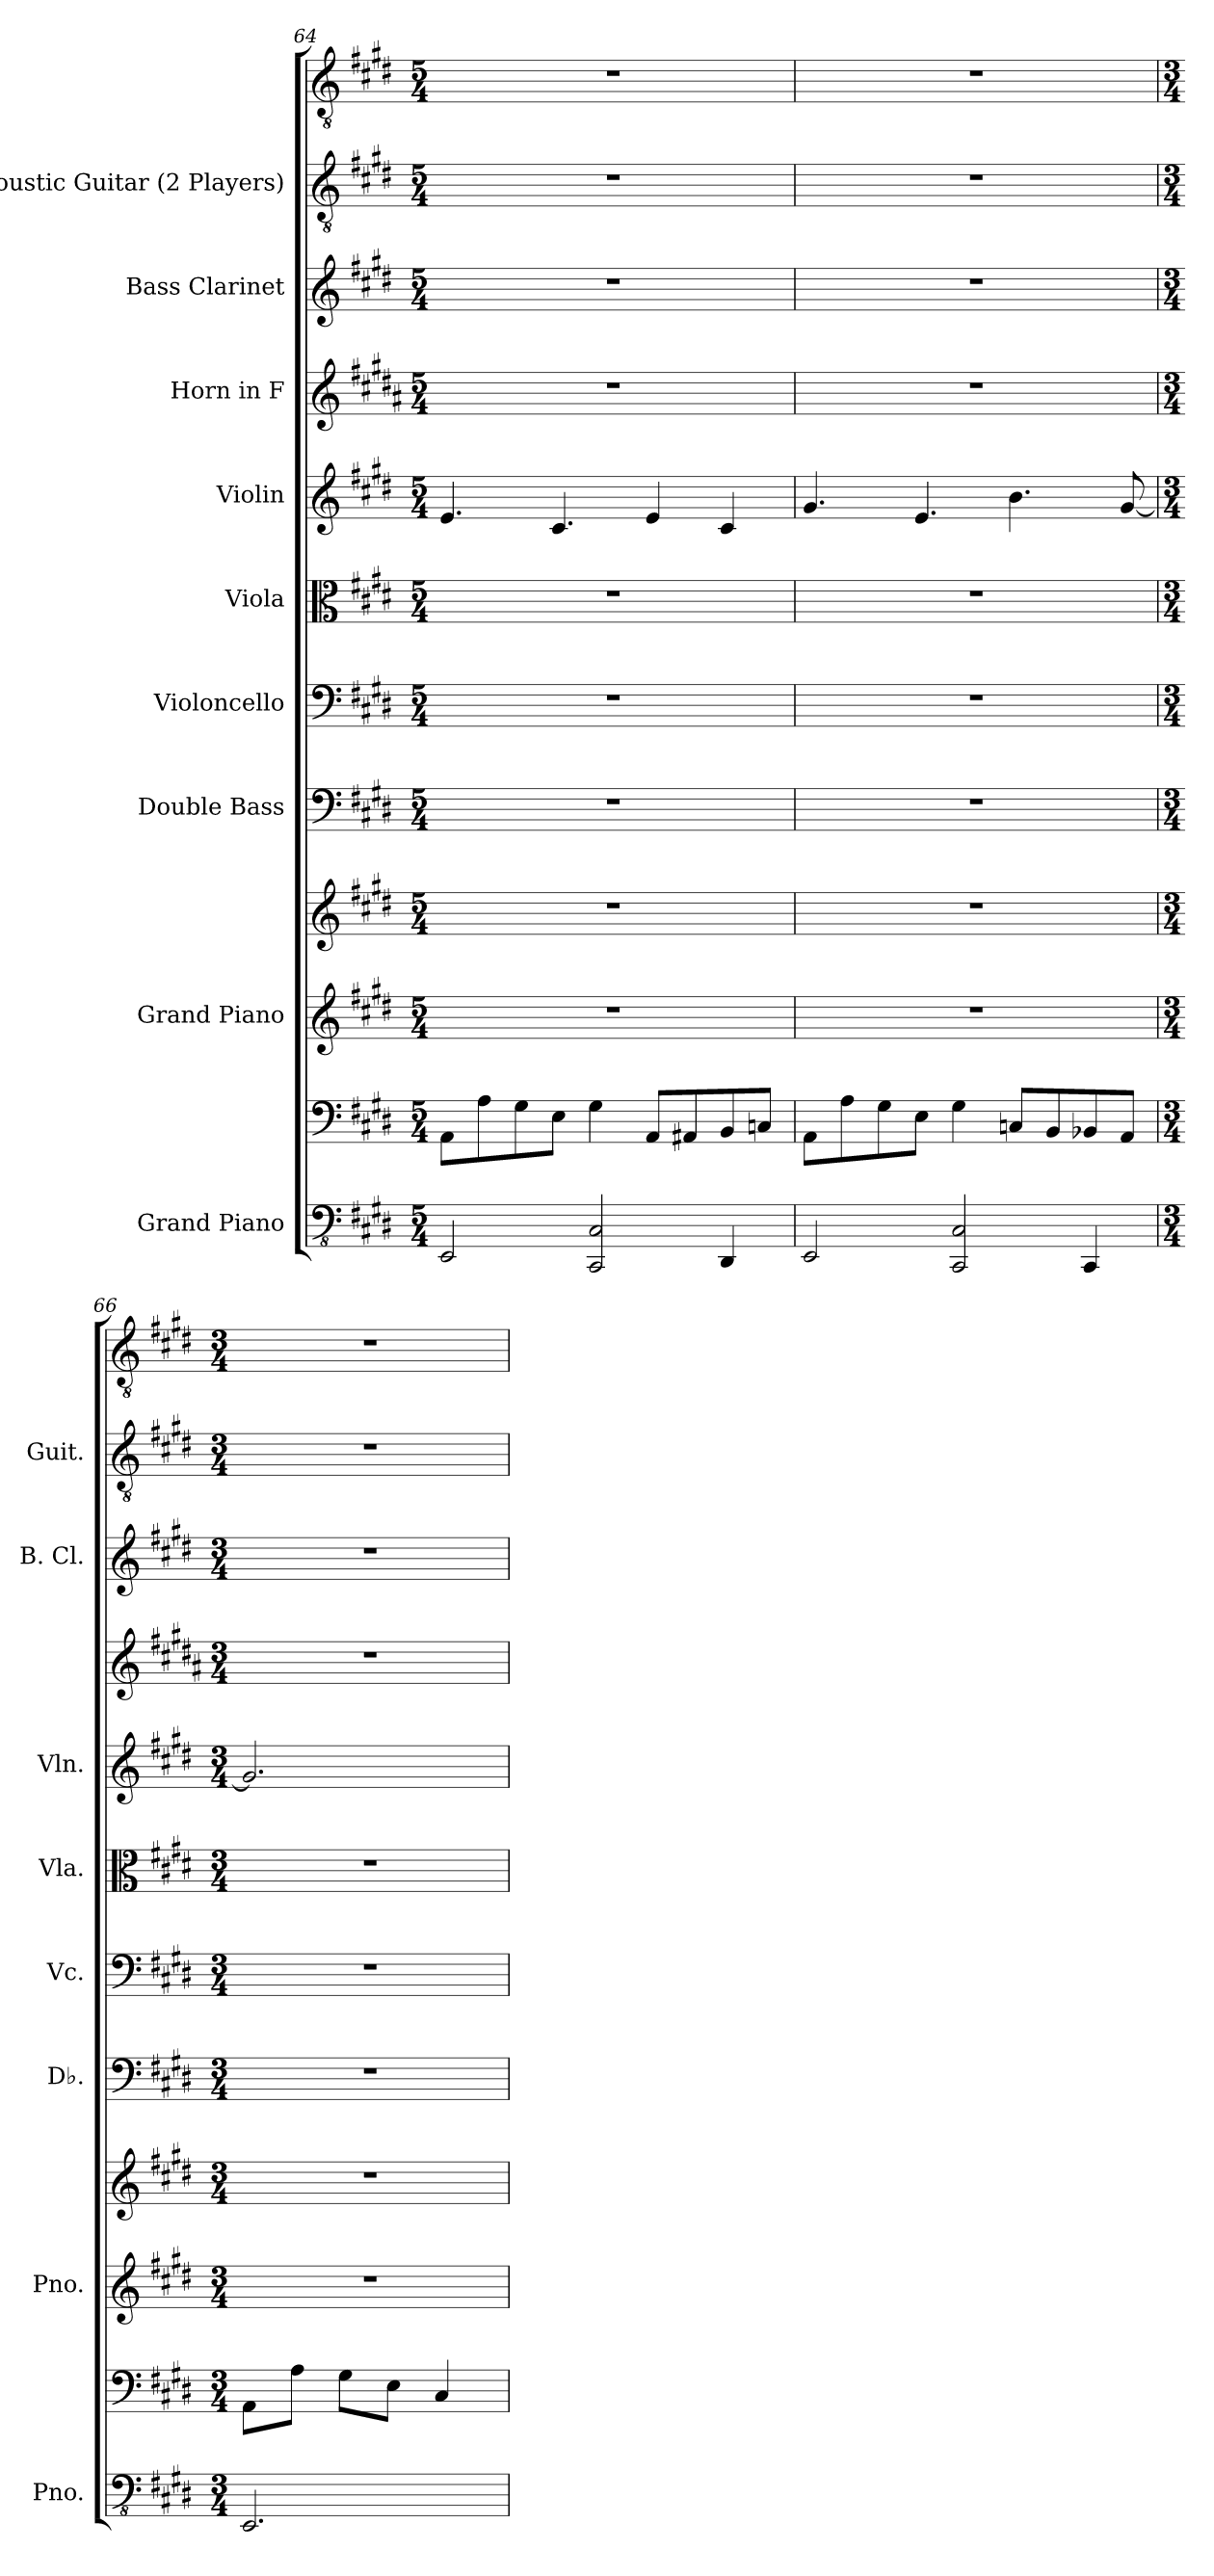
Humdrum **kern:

**kern	**kern	**kern	**kern	**kern	**kern	**kern	**kern	**kern	**kern	**kern	**kern
*part9	*part9	*part8	*part8	*part7	*part6	*part5	*part4	*part3	*part2	*part1	*part1
*staff12	*staff11	*staff10	*staff9	*staff8	*staff7	*staff6	*staff5	*staff4	*staff3	*staff2	*staff1
*I"Grand Piano	*	*I"Grand Piano	*	*I"Double Bass	*I"Violoncello	*I"Viola	*I"Violin	*I"Horn in F	*I"Bass Clarinet	*I"Acoustic Guitar (2 Players)	*
*I'Pno.	*	*I'Pno.	*	*I'Db.	*I'Vc.	*I'Vla.	*I'Vln.	*	*I'B. Cl.	*I'Guit.	*
!!LO:PB:g=z
*clefFv4	*clefF4	*clefG2	*clefG2	*clefF4	*clefF4	*clefC3	*clefG2	*clefG2	*clefG2	*clefGv2	*clefGv2
*	*	*	*	*ITrd7c12	*	*	*	*ITrd4c7	*ITrd8c14	*	*
*k[f#c#g#d#]	*k[f#c#g#d#]	*k[f#c#g#d#]	*k[f#c#g#d#]	*k[f#c#g#d#]	*k[f#c#g#d#]	*k[f#c#g#d#]	*k[f#c#g#d#]	*k[f#c#g#d#]	*k[f#c#g#d#]	*k[f#c#g#d#]	*k[f#c#g#d#]
*M5/4	*M5/4	*M5/4	*M5/4	*M5/4	*M5/4	*M5/4	*M5/4	*M5/4	*M5/4	*M5/4	*M5/4
=64	=64	=64	=64	=64	=64	=64	=64	=64	=64	=64	=64
2EEE/	8AA\L	4%5r	4%5r	4%5r	4%5r	4%5r	4.e/	4%5r	4%5r	4%5r	4%5r
.	8A\	.	.	.	.	.	.	.	.	.	.
.	8G#\	.	.	.	.	.	.	.	.	.	.
.	8E\J	.	.	.	.	.	4.c#/	.	.	.	.
2CCC#/ 2CC#/	4G#\	.	.	.	.	.	.	.	.	.	.
.	8AA/L	.	.	.	.	.	4e/	.	.	.	.
.	8AA#X/	.	.	.	.	.	.	.	.	.	.
4DDD#/	8BB/	.	.	.	.	.	4c#/	.	.	.	.
.	8Cn/J	.	.	.	.	.	.	.	.	.	.
=65	=65	=65	=65	=65	=65	=65	=65	=65	=65	=65	=65
2EEE/	8AA\L	4%5r	4%5r	4%5r	4%5r	4%5r	4.g#/	4%5r	4%5r	4%5r	4%5r
.	8A\	.	.	.	.	.	.	.	.	.	.
.	8G#\	.	.	.	.	.	.	.	.	.	.
.	8E\J	.	.	.	.	.	4.e/	.	.	.	.
2CCC#/ 2CC#/	4G#\	.	.	.	.	.	.	.	.	.	.
.	8Cn/L	.	.	.	.	.	4.b\	.	.	.	.
.	8BB/	.	.	.	.	.	.	.	.	.	.
4CCC#/	8BB-X/	.	.	.	.	.	.	.	.	.	.
.	8AA/J	.	.	.	.	.	[8g#/	.	.	.	.
=66	=66	=66	=66	=66	=66	=66	=66	=66	=66	=66	=66
*M3/4	*M3/4	*M3/4	*M3/4	*M3/4	*M3/4	*M3/4	*M3/4	*M3/4	*M3/4	*M3/4	*M3/4
2.EEE/	8AA\L	2.r	2.r	2.r	2.r	2.r	2.g#/]	2.r	2.r	2.r	2.r
.	8A\J	.	.	.	.	.	.	.	.	.	.
.	8G#\L	.	.	.	.	.	.	.	.	.	.
.	8E\J	.	.	.	.	.	.	.	.	.	.
.	4C#/	.	.	.	.	.	.	.	.	.	.
=	=	=	=	=	=	=	=	=	=	=	=
*-	*-	*-	*-	*-	*-	*-	*-	*-	*-	*-	*-
